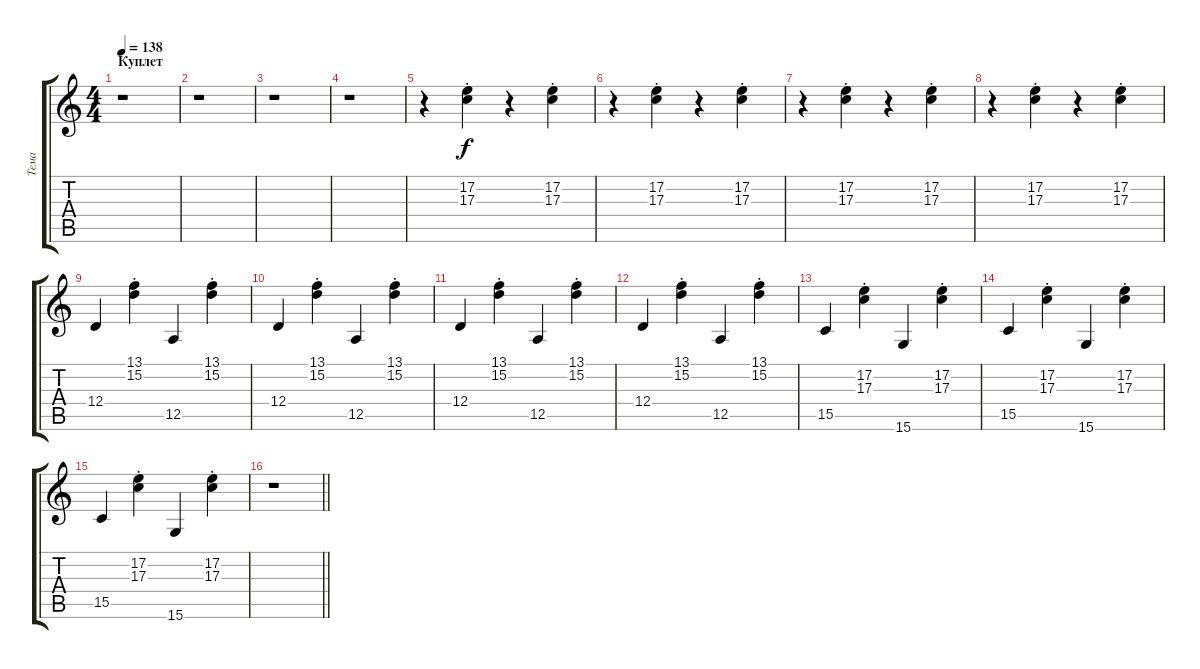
\track ("Тема" "Тема") {instrument acousticgrandpiano}
\staff {score tabs}
\tuning (E4 B3 G3 D3 A2 E2) {hide}
\ts (4 4)
\section ("" "Куплет")
\tempo 138
\clef g2
\ks c
r.1{dy f} |
r.1 |
r.1 |
r.1 |
r.4{volume 16} (17.2{st} 17.3{st}).4 r.4 (17.2{st} 17.3{st}).4 |
r.4 (17.2{st} 17.3{st}).4 r.4 (17.2{st} 17.3{st}).4 |
r.4 (17.2{st} 17.3{st}).4 r.4 (17.2{st} 17.3{st}).4 |
r.4 (17.2{st} 17.3{st}).4 r.4 (17.2{st} 17.3{st}).4 |
12.4.4 (13.1{st} 15.2{st}).4 12.5.4 (13.1{st} 15.2{st}).4 |
12.4.4 (13.1{st} 15.2{st}).4 12.5.4 (13.1{st} 15.2{st}).4 |
12.4.4 (13.1{st} 15.2{st}).4 12.5.4 (13.1{st} 15.2{st}).4 |
12.4.4 (13.1{st} 15.2{st}).4 12.5.4 (13.1{st} 15.2{st}).4 |
15.5.4 (17.2{st} 17.3{st}).4 15.6.4 (17.2{st} 17.3{st}).4 |
15.5.4 (17.2{st} 17.3{st}).4 15.6.4 (17.2{st} 17.3{st}).4 |
15.5.4 (17.2{st} 17.3{st}).4 15.6.4 (17.2{st} 17.3{st}).4 |
\barLineRight lightlight
r.1
